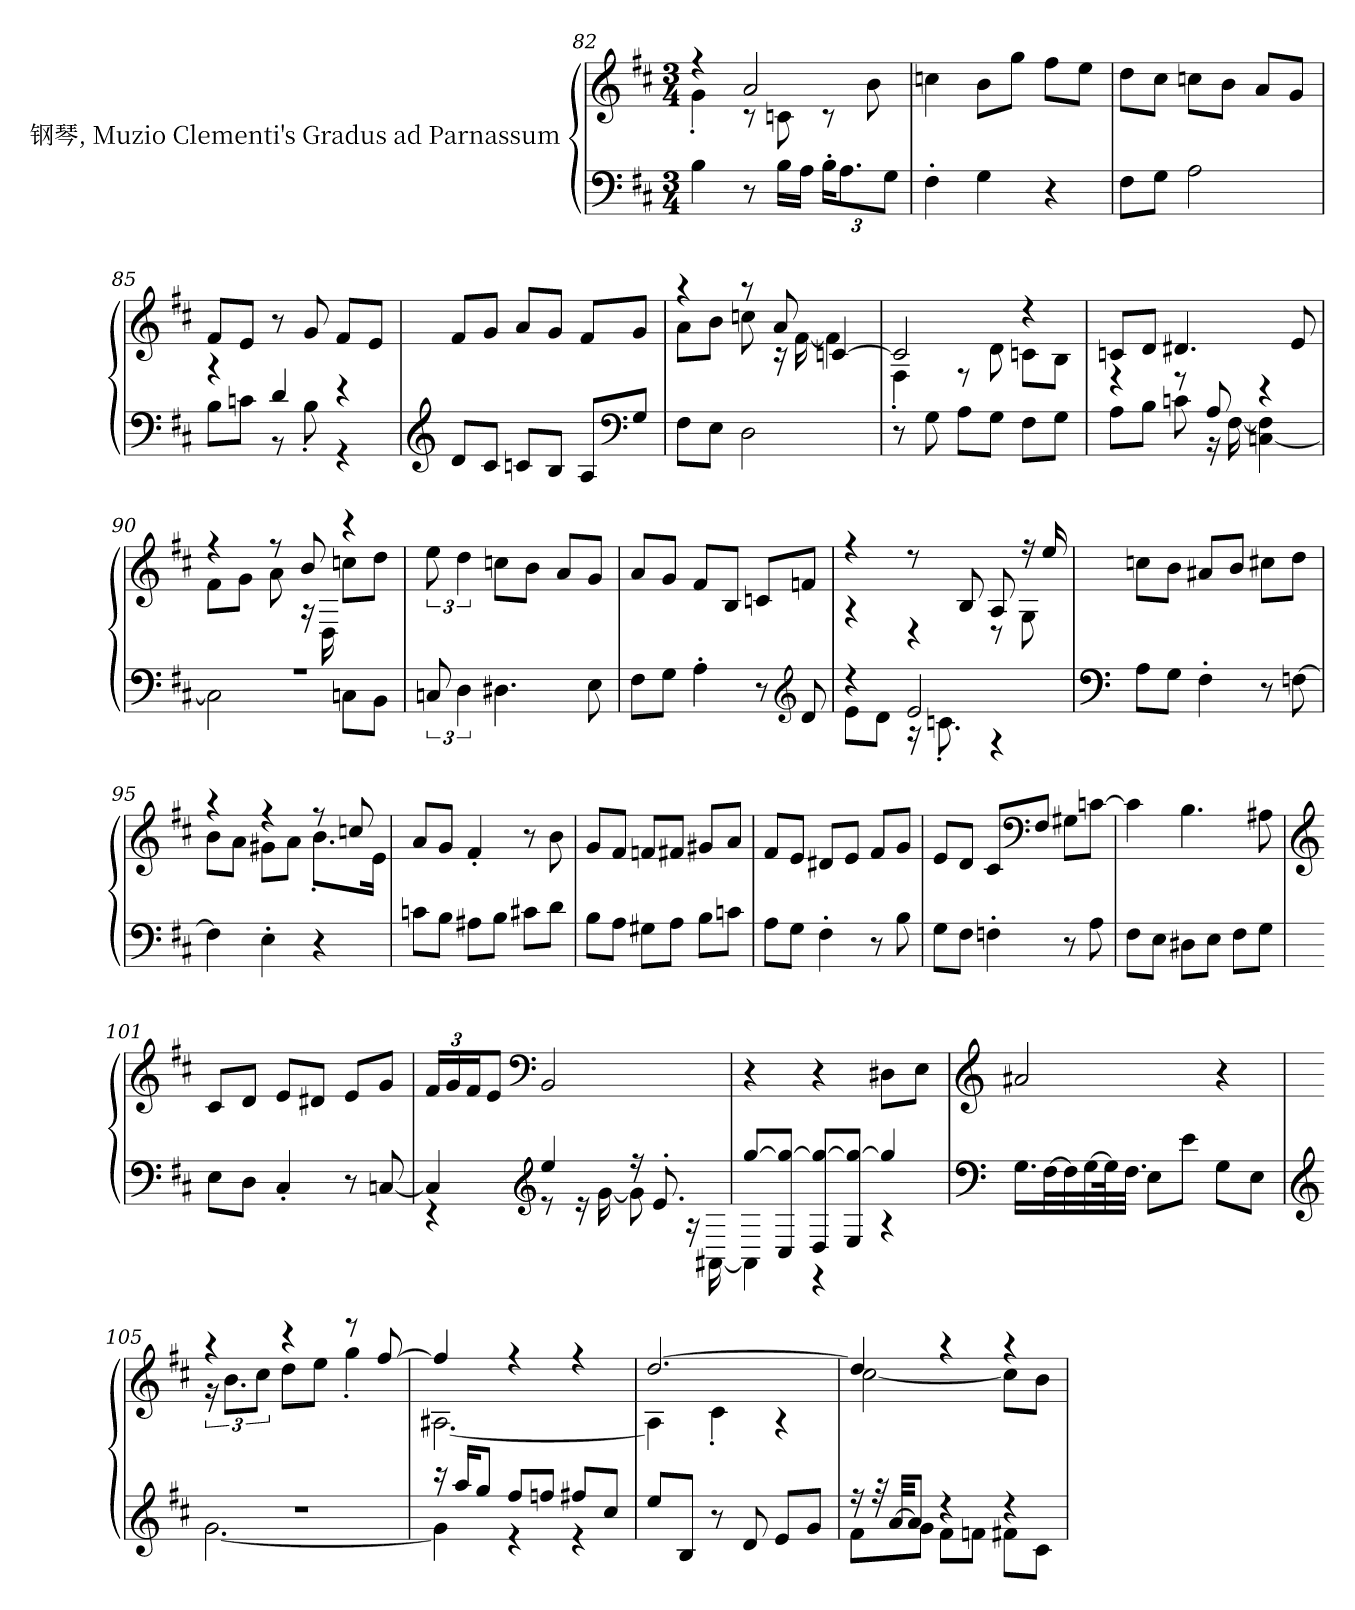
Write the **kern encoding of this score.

**kern	**kern
*part1	*part1
*staff2	*staff1
*I"钢琴, Muzio Clementi's Gradus ad Parnassum	*
!!LO:PB:g=z
*clefF4	*clefG2
*k[f#c#]	*k[f#c#]
*M3/4	*M3/4
=82	=82
*	*^
4B\	4r	4g'\
8r	2a/	8r
16B\LL	.	8cn\
16A\JJ	.	.
*Xbrackettup	*	*
24B'\KL	.	8r
12.A\	.	.
.	.	8b\
12G\J	.	.
*	*v	*v
=83	=83
4F#'\	4ccn\
4G\	8b\L
.	8gg\J
4r	8ff#\L
.	8ee\J
=84	=84
8F#\L	8dd\L
8G\J	8cc#\J
2A\	8ccn\L
.	8b\J
.	8a/L
.	8g/J
=85	=85
*^	*
4r	8B\L	8f#/L
.	8cn\J	8e/J
4d/	8r	8r
.	8B'\	8g/
4r	4r	8f#/L
.	.	8e/J
*v	*v	*
=86	=86
*clefG2	*
8d/L	8f#/L
8c#/J	8g/J
8cn/L	8a/L
8B/J	8g/J
8A/L	8f#/L
*clefF4	*
8G/J	8g/J
!!LO:LB:g=z
=87	=87
*	*^
8F#\L	4r	8a\L
8E\J	.	8b\J
2D\	8r	8ccn\
.	8a/	16r
.	.	[16f#\
.	[4cn/	4f#\]
=88	=88	=88
8r	2c/]	4F#'\
8G\	.	.
8A\L	.	8r
8G\J	.	8d\
8F#\L	4r	8cn\L
8G\J	.	8B\J
*	*v	*v
=89	=89
*^	*
4r	8A\L	8cn/L
.	8B\J	8d/J
8r	8cn\	4.d#X/
8A/	16r	.
.	[16F#\	.
4r	[4Cn\ 4F#\]	.
.	.	8e/
=90	=90	=90
*	*	*^
2.r	2C\]	4r	8f#\L
.	.	.	8g\J
.	.	8r	8a\
.	.	8b/	16r
.	.	.	16D\
.	8Cn\L	4r	8ccn\L
.	8BB\J	.	8dd\J
*v	*v	*	*
*	*v	*v
=91	=91
*brackettup	*
12Cn/	12ee\
6D\	6dd\
4.D#X\	8ccn\L
.	8b\J
.	8a/L
8E\	8g/J
!!LO:LB:g=z
=92	=92
8F#\L	8a/L
8G\J	8g/J
4A'\	8f#/L
.	8B/J
8r	8cn/L
*clefG2	*
8d/	8fn/J
=93	=93
*^	*^
4r	8e\L	4r	4r
.	8d\J	.	.
2e/	16r	8r	4r
.	8.cn'\	.	.
.	.	8B/	.
.	4r	8A/	8r
.	.	16r	8G\
.	.	16ee/	.
*v	*v	*	*
*	*v	*v
=94	=94
*clefF4	*
8A\L	8ccn\L
8G\J	8b\J
4F#'\	8a#X/L
.	8b/J
8r	8cc#X\L
[8Fn\	8dd\J
=95	=95
*	*^
4F\]	4r	8b\L
.	.	8a\J
4E'\	4r	8g#X\L
.	.	8a\J
4r	8r	8.b'\L
.	8ccn/	.
.	.	16e\Jk
*	*v	*v
!!LO:LB:g=z
=96	=96
8cn\L	8a/L
8B\J	8g/J
8A#X\L	4f#'/
8B\J	.
8c#X\L	8r
8d\J	8b\
=97	=97
8B\L	8g/L
8A\J	8f#/J
8G#X\L	8fn/L
8A\J	8f#X/J
8B\L	8g#X/L
8cn\J	8a/J
=98	=98
8A\L	8f#/L
8G\J	8e/J
4F#'\	8d#X/L
.	8e/J
8r	8f#/L
8B\	8g/J
=99	=99
8G\L	8e/L
8F#\J	8d/J
4Fn'\	8c#/L
*	*clefF4
.	8F#/J
8r	8G#X\L
8A\	[8cn\J
!!LO:LB:g=z
=100	=100
8F#\L	4c\]
8E\J	.
8D#X\L	4.B\
8E\J	.
8F#\L	.
8G\J	8A#X\
=101	=101
*	*clefG2
8E\L	8c#/L
8D\J	8d/J
4C#'/	8e/L
.	8d#X/J
8r	8e/L
[8Cn/	8g/J
=102	=102
*^	*
*	*	*Xbrackettup
4C/]	4r	24f#/LL
.	.	24g/
.	.	24f#/J
.	.	8e/J
*clefG2	*	*clefF4
4ee/	8r	2BB/
.	16r	.
.	[16g\	.
16r	8g\]	.
8.e'/	.	.
.	16r	.
.	[16AA#X\	.
=103	=103	=103
[8gg/L	4AA#\]	4r
8C#/ 8gg/_J	.	.
8D/ 8gg/_L	4r	4r
8E/ 8gg/_J	.	.
4gg/]	4r	8D#X\L
.	.	8E\J
*v	*v	*
!!LO:LB:g=z
=104	=104
*clefF4	*clefG2
16.G\LL	2a#X/
[32F#\L	.
32F#\]	.
[32G\	.
64G\K]	.
32.F#\JJJ	.
8E\L	.
8e\J	.
8G\L	4r
8E\J	.
=105	=105
*clefG2	*
*^	*^
*	*	*	*brackettup
2.r	[2.g\	4r	24r
.	.	.	12.b\L
.	.	.	12cc#\J
.	.	4r	8dd\L
.	.	.	8ee\J
.	.	8r	4gg'\
.	.	[8ff#/	.
=106	=106	=106	=106
16r	4g\]	4ff#/]	[2.A#X\
16aa/KL	.	.	.
8gg/J	.	.	.
8ff#/L	4r	4r	.
8ffn/J	.	.	.
8ff#X/L	4r	4r	.
8cc#/J	.	.	.
*v	*v	*	*
=107	=107	=107
8ee/L	[2.dd/	4A#\]
8B/J	.	.
8r	.	4c#'\
8d/	.	.
8e/L	.	4r
8g/J	.	.
!!LO:PB:g=z	!!
=108	=108	=108
*^	*	*
16r	8f#\L	4dd/]	[2cc#\
32r	.	.	.
[32a/KKL	.	.	.
8a/J]	8g\J	.	.
4r	8f#\L	4r	.
.	8fn\J	.	.
4r	8f#X\L	4r	8cc#\L]
.	8c#\J	.	8b\J
*v	*v	*	*
*	*v	*v
=	=
*-	*-
